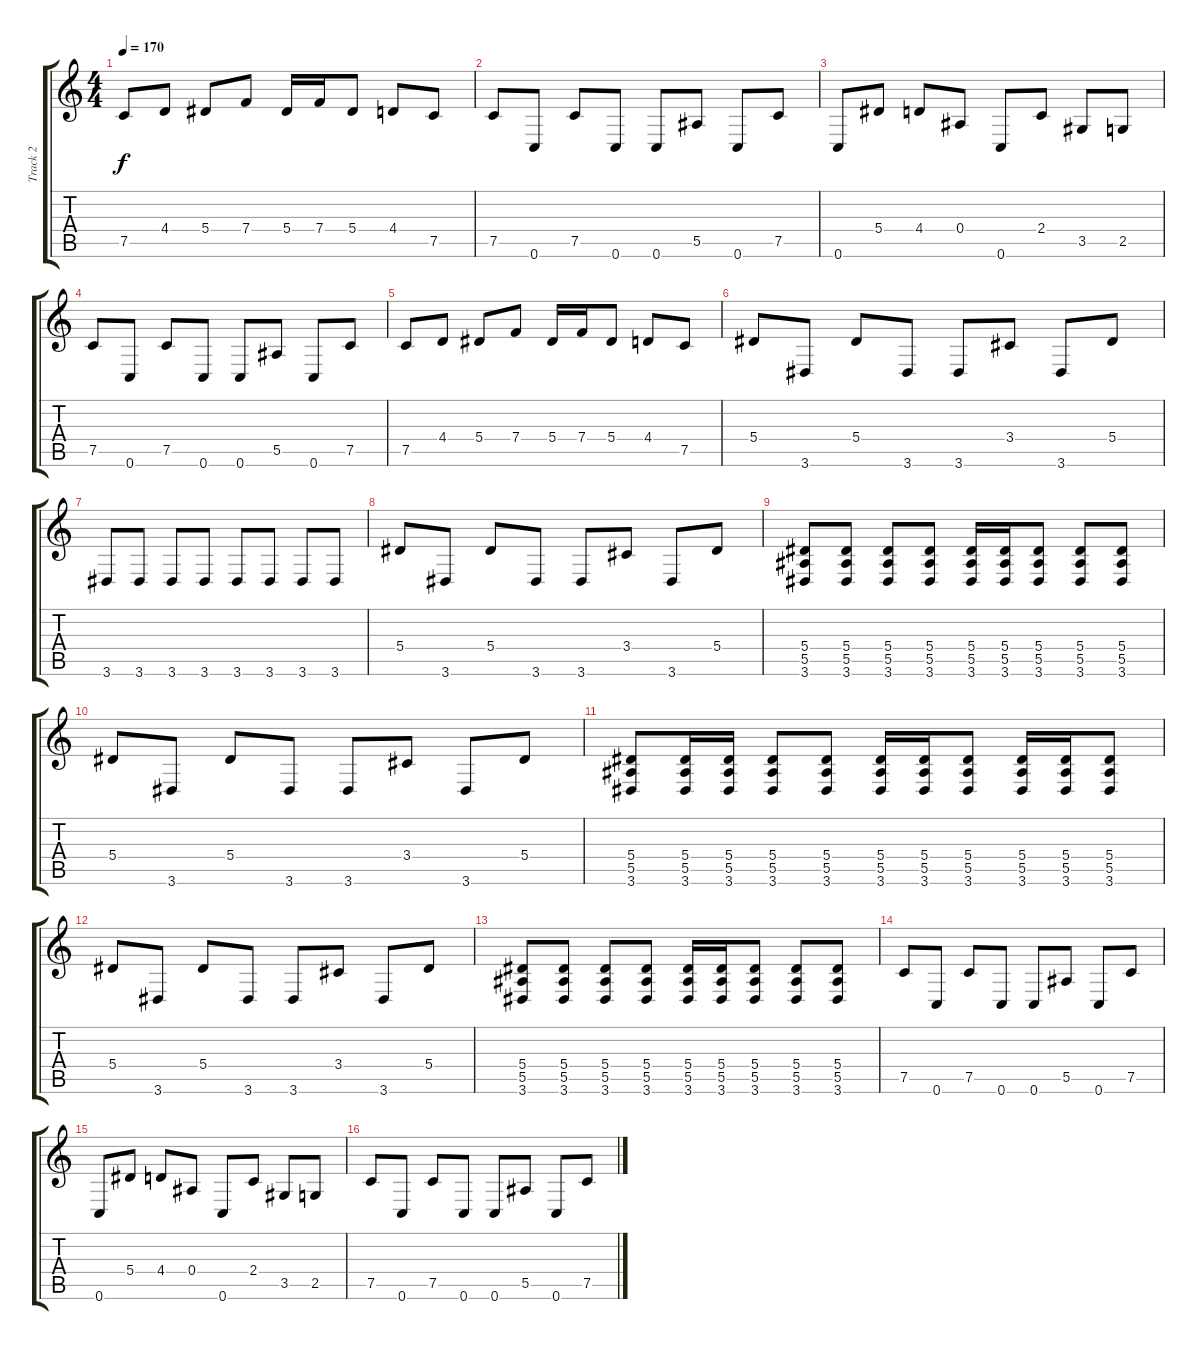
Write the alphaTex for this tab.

\track ("Track 2" "Track 2") {instrument overdrivenguitar}
\staff {score tabs}
\tuning (C4 G3 Eb3 Bb2 F2 C2) {hide}
\ts (4 4)
\tempo 170
\clef g2
\ks c
7.5.8{dy f} 4.4.8 5.4.8 7.4.8 5.4.16 7.4.16 5.4.8 4.4.8 7.5.8 |
7.5.8 0.6.8 7.5.8 0.6.8 0.6.8 5.5.8 0.6.8 7.5.8 |
0.6.8 5.4.8 4.4.8 0.4.8 0.6.8 2.4.8 3.5.8 2.5.8 |
7.5.8 0.6.8 7.5.8 0.6.8 0.6.8 5.5.8 0.6.8 7.5.8 |
7.5.8 4.4.8 5.4.8 7.4.8 5.4.16 7.4.16 5.4.8 4.4.8 7.5.8 |
5.4.8 3.6.8 5.4.8 3.6.8 3.6.8 3.4.8 3.6.8 5.4.8 |
3.6.8 3.6.8 3.6.8 3.6.8 3.6.8 3.6.8 3.6.8 3.6.8 |
5.4.8 3.6.8 5.4.8 3.6.8 3.6.8 3.4.8 3.6.8 5.4.8 |
(5.4 5.5 3.6).8 (5.4 5.5 3.6).8 (5.4 5.5 3.6).8 (5.4 5.5 3.6).8 (5.4 5.5 3.6).16 (5.4 5.5 3.6).16 (5.4 5.5 3.6).8 (5.4 5.5 3.6).8 (5.4 5.5 3.6).8 |
5.4.8 3.6.8 5.4.8 3.6.8 3.6.8 3.4.8 3.6.8 5.4.8 |
(5.4 5.5 3.6).8 (5.4 5.5 3.6).16 (5.4 5.5 3.6).16 (5.4 5.5 3.6).8 (5.4 5.5 3.6).8 (5.4 5.5 3.6).16 (5.4 5.5 3.6).16 (5.4 5.5 3.6).8 (5.4 5.5 3.6).16 (5.4 5.5 3.6).16 (5.4 5.5 3.6).8 |
5.4.8 3.6.8 5.4.8 3.6.8 3.6.8 3.4.8 3.6.8 5.4.8 |
(5.4 5.5 3.6).8 (5.4 5.5 3.6).8 (5.4 5.5 3.6).8 (5.4 5.5 3.6).8 (5.4 5.5 3.6).16 (5.4 5.5 3.6).16 (5.4 5.5 3.6).8 (5.4 5.5 3.6).8 (5.4 5.5 3.6).8 |
7.5.8 0.6.8 7.5.8 0.6.8 0.6.8 5.5.8 0.6.8 7.5.8 |
0.6.8 5.4.8 4.4.8 0.4.8 0.6.8 2.4.8 3.5.8 2.5.8 |
7.5.8 0.6.8 7.5.8 0.6.8 0.6.8 5.5.8 0.6.8 7.5.8
